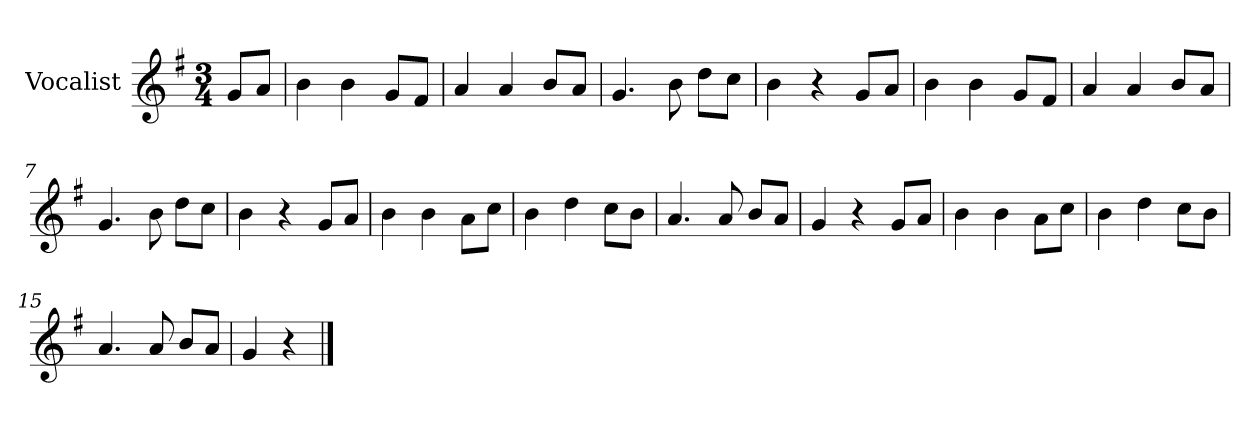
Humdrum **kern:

**kern
*part1
*staff1
*I"Vocalist
*k[f#]
*G:
*M3/4
=
8gL
8aJ
=1
4b
4b
8gL
8f#J
=2
4a
4a
8bL
8aJ
=3
4.g
8b
8ddL
8ccJ
=4
4b
4r
8gL
8aJ
=5
4b
4b
8gL
8f#J
=6
4a
4a
8bL
8aJ
=7
4.g
8b
8ddL
8ccJ
=8
4b
4r
8gL
8aJ
=9
4b
4b
8aL
8ccJ
=10
4b
4dd
8ccL
8bJ
=11
4.a
8a
8bL
8aJ
=12
4g
4r
8gL
8aJ
=13
4b
4b
8aL
8ccJ
=14
4b
4dd
8ccL
8bJ
=15
4.a
8a
8bL
8aJ
=16
4g
4r
==
*-
